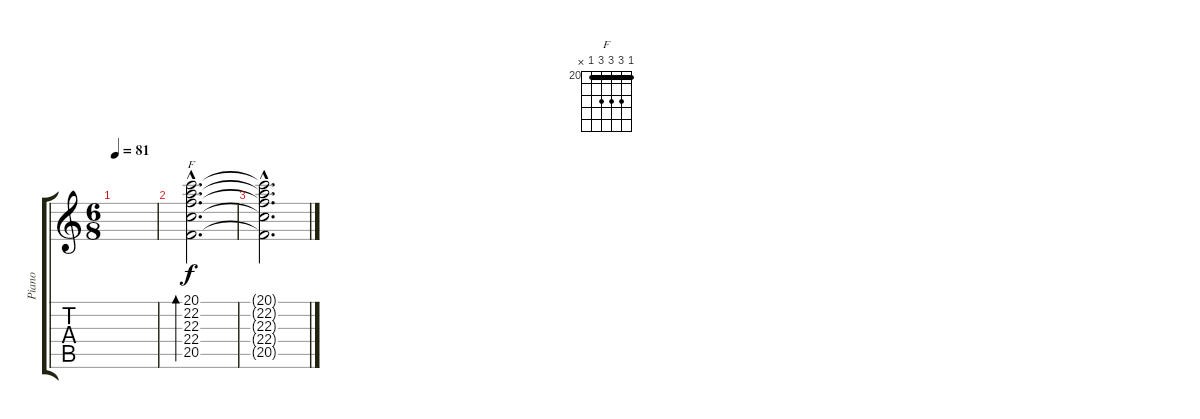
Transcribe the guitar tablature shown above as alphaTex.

\track ("Piano" "Piano") {instrument brightacousticpiano}
\staff {score tabs}
\tuning (E4 B3 G3 D3 A2 E2) {hide}
\chord ("F" 20 22 22 22 20 x) {firstfret 20 barre 20}
\ts (6 8)
\tempo 81
\clef g2
\ks c
|
(20.1{hac} 22.2{hac} 22.3{hac} 22.4{hac} 20.5{hac}).2{d bd 480 ch "F"} |
(20.1{hac t} 22.2{hac t} 22.3{hac t} 22.4{hac t} 20.5{hac t}).2{d}
